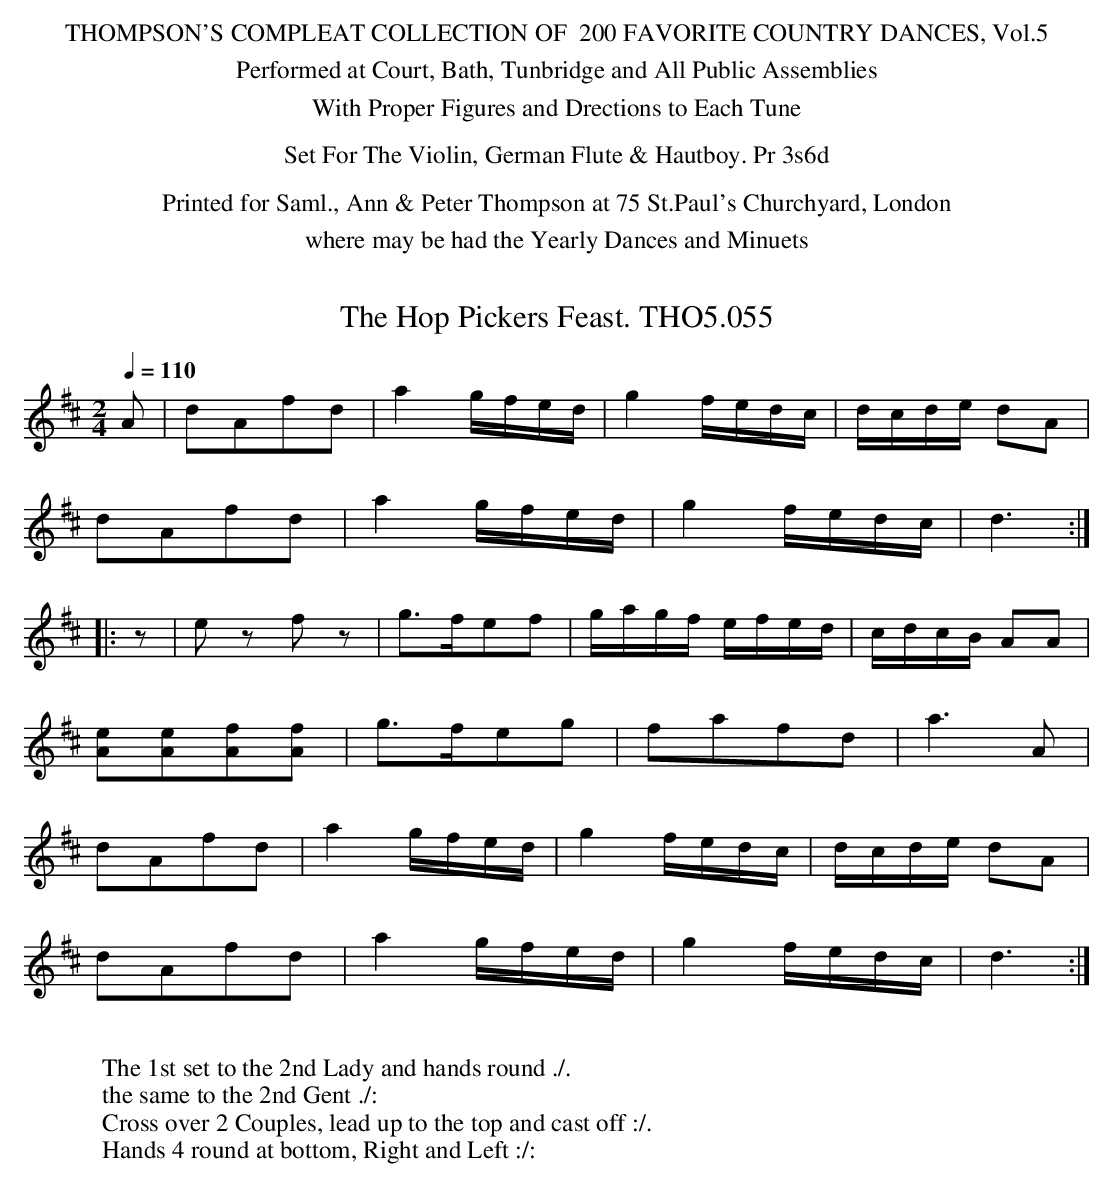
X:1
T:Hop Pickers Feast. THO5.055, The
M:2/4
L:1/8
Q:1/4=110
K:D
A|dAfd|a2 g/f/e/d/|g2 f/e/d/c/|d/c/d/e/ dA|
dAfd|a2 g/f/e/d/|g2 f/e/d/c/|d3:|
|:z|ez fz|g>fef|g/a/g/f/ e/f/e/d/|c/d/c/B/ AA|
[eA][eA][fA][fA]|g>feg|fafd|a3 A|
dAfd| a2 g/f/e/d/|g2 f/e/d/c/|d/c/d/e/ dA|
dAfd|a2 g/f/e/d/|g2 f/e/d/c/|d3:|
W:
W:The 1st set to the 2nd Lady and hands round ./.
W:the same to the 2nd Gent ./:
W:Cross over 2 Couples, lead up to the top and cast off :/.
W:Hands 4 round at bottom, Right and Left :/:
